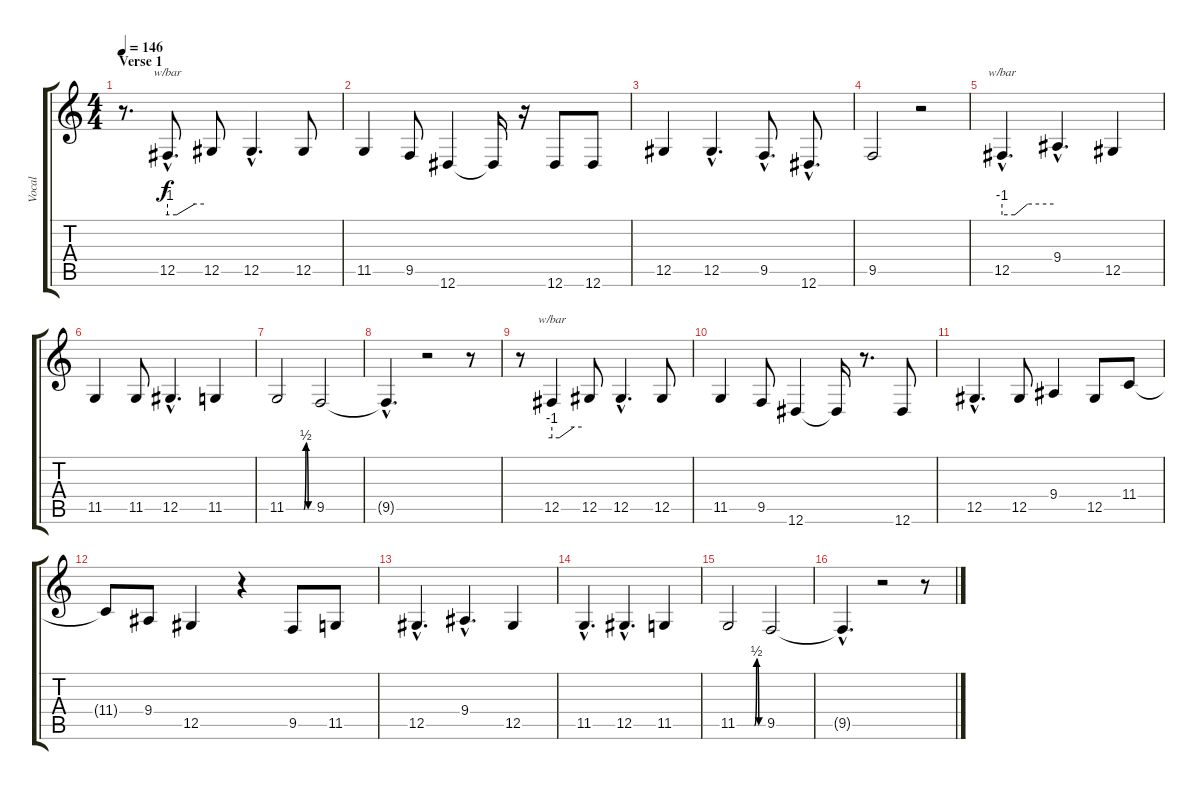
\track ("Vocal" "Vocal") {instrument viola}
\staff {score tabs}
\tuning (Eb4 Bb3 Gb3 Db3 Ab2 Eb2) {hide}
\ts (4 4)
\section ("" "Verse 1")
\tempo 146
\clef g2
\ks c
r.8{d dy f} 12.5{hac}.8{d tbe (custom default 0 -4 15 -4 45 0 60 0)} 12.5.8 12.5{hac}.4{d} 12.5.8 |
11.5.4 9.5.8 12.6.4 12.6{t}.16 r.16 12.6.8 12.6.8 |
12.5.4 12.5{hac}.4{d} 9.5{hac}.8{d} 12.6{hac}.8{d} |
9.5.2 r.2 |
12.5{hac}.4{d tbe (custom default 0 -4 15 -4 30 0 60 0)} 9.4{hac}.4{d} 12.5.4 |
11.5.4 11.5.8 12.5{hac}.4{d} 11.5.4 |
11.5{be (custom 0 0 40 0 45 2 50 0 60 0)}.2 9.5.2 |
9.5{hac t}.4{d} r.2 r.8 |
r.8 12.5.4{tbe (custom default 0 -4 15 -4 45 0 60 0)} 12.5.8 12.5{hac}.4{d} 12.5.8 |
11.5.4 9.5.8 12.6.4 12.6{t}.16 r.8{d} 12.6.8 |
12.5{hac}.4{d} 12.5.8 9.4.4 12.5.8 11.4.8 |
11.4{t}.8 9.4.8 12.5.4 r.4 9.5.8 11.5.8 |
12.5{hac}.4{d} 9.4{hac}.4{d} 12.5.4 |
11.5{hac}.4{d} 12.5{hac}.4{d} 11.5.4 |
11.5{be (custom 0 0 40 0 45 2 50 0 60 0)}.2 9.5.2 |
9.5{hac t}.4{d} r.2 r.8
